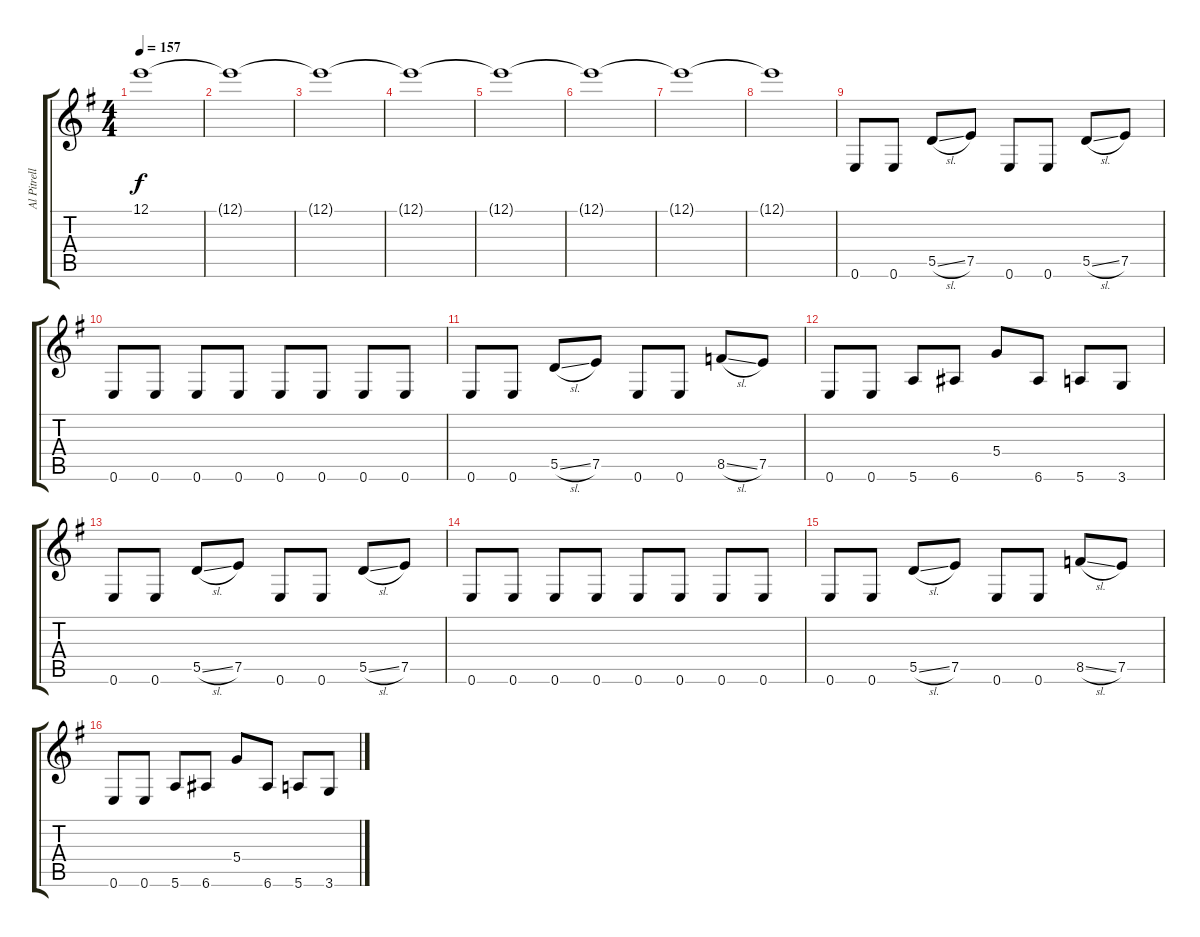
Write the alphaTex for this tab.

\track ("Al Pitrelli" "Al Pitrell") {instrument overdrivenguitar}
\staff {score tabs}
\tuning (E4 B3 G3 D3 A2 E2) {hide}
\ts (4 4)
\tempo 157
\clef g2
\ks g
12.1{t}.1{dy f volume 3} |
12.1{t}.1 |
12.1{t}.1{volume 2} |
12.1{t}.1{volume 2} |
12.1{t}.1{volume 3} |
12.1{t}.1 |
12.1{t}.1 |
12.1{t}.1 |
0.6.8 0.6.8 5.5{sl}.8 7.5.8 0.6.8 0.6.8 5.5{sl}.8 7.5.8 |
0.6.8 0.6.8 0.6.8 0.6.8 0.6.8 0.6.8 0.6.8 0.6.8 |
0.6.8 0.6.8 5.5{sl}.8 7.5.8 0.6.8 0.6.8 8.5{sl}.8 7.5.8 |
0.6.8 0.6.8 5.6.8 6.6.8 5.4.8 6.6.8 5.6.8 3.6.8 |
0.6.8 0.6.8 5.5{sl}.8 7.5.8 0.6.8 0.6.8 5.5{sl}.8 7.5.8 |
0.6.8 0.6.8 0.6.8 0.6.8 0.6.8 0.6.8 0.6.8 0.6.8 |
0.6.8 0.6.8 5.5{sl}.8 7.5.8 0.6.8 0.6.8 8.5{sl}.8 7.5.8 |
0.6.8 0.6.8 5.6.8 6.6.8 5.4.8 6.6.8 5.6.8 3.6.8
